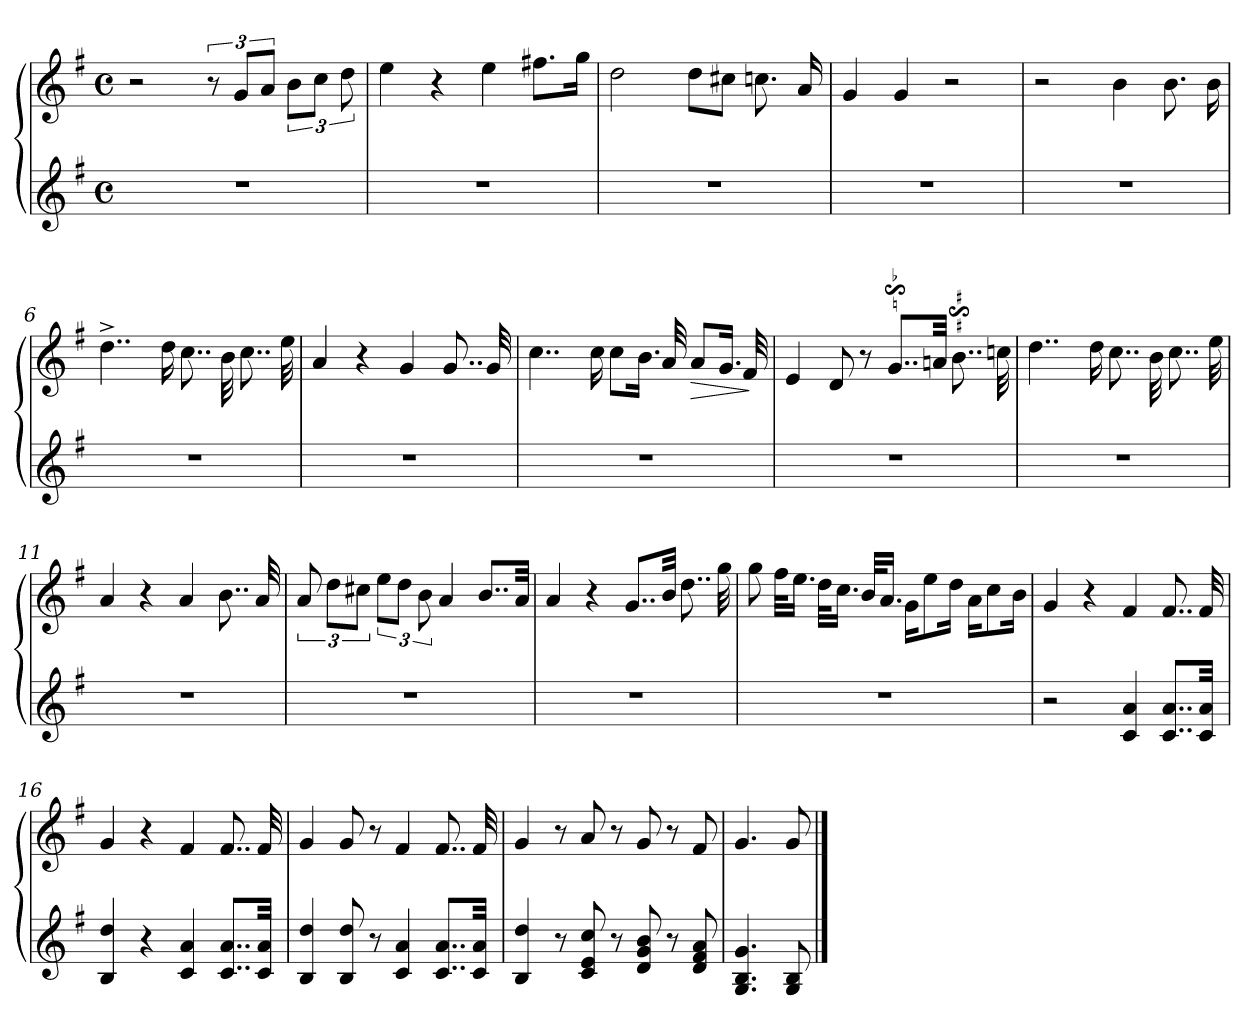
**kern	**kern	**dynam
*part1	*part1	*part1
*staff2	*staff1	*staff1/2
*clefG2	*clefG2	*
*k[f#]	*k[f#]	*
*M4/4	*M4/4	*
*met(c)	*met(c)	*
=1	=1	=1
1r	2r	Andante Récit.
.	12r	.
.	12gL	.
.	12aJ	.
.	12bL	.
.	12ccJ	.
.	12dd	.
=2	=2	=2
1r	4ee	.
.	4r	.
.	4ee	.
.	8.ff#XL	.
.	16ggJk	.
=3	=3	=3
1r	2dd	.
.	8ddL	.
.	8cc#XJ	.
.	8.ccn	.
.	16a	.
=4	=4	=4
1r	4g	.
.	4g	.
.	2r	.
=5	=5	=5
1r	2r	.
.	4b	.
.	8.b	.
.	16b	.
!!LO:LB:g=z
=6	=6	=6
1r	4..dd^	.
.	16dd	.
.	(8..cc	.
.	32b	.
.	8..cc	.
.	32ee	.
=7	=7	=7
1r	4a	.
.	4r	.
.	4g	.
.	8..g	.
.	32g	.
=8	=8	=8
1r	4..cc	.
.	16cc	.
.	8ccL	.
.	16.bJk	.
.	32a	.
!	!	!LO:HP:b
.	8aL	>
.	16.gJk	.
.	32f#	.
.	.	]
=9	=9	=9
1r	4e	.
.	8d	.
.	8r	.
.	8..gs$SsL	.
.	32aJkk	.
.	8..bs$sS	.
.	32cc	.
!!LO:LB:g=z
=10	=10	=10
1r	4..dd	.
.	16dd	.
.	(8..cc	.
.	32b	.
.	8..cc	.
.	32ee	.
=11	=11	=11
1r	4a	.
.	4r	.
.	4a	.
.	(8..b	.
.	32a	.
=12	=12	=12
1r	12a	.
.	12ddL	.
.	12cc#XJ	.
.	12eeL	.
.	12ddJ	.
.	12b	.
.	4a	.
.	(8..bL	.
.	32aJkk	.
=13	=13	=13
1r	4a	.
.	4r	.
.	8..gL	.
.	32bJkk	.
.	8..dd	.
.	32gg	.
!!LO:LB:g=z
=14	=14	=14
1r	8gg	.
.	32ff#KLL	.
.	16.eeJJ	.
.	32ddKLL	.
.	16.ccJJ	.
.	32bKLL	.
.	16.aJJ	.
.	16gKL	.
.	8ee	.
.	16ddJk	.
.	16aKL	.
.	8cc	.
.	16bJk	.
=15	=15	=15
2r	4g	.
.	4r	.
4c 4a	4f#	.
8..c/ 8..a/L	8..f#	.
32c/ 32a/Jkk	32f#	.
=16	=16	=16
4B 4dd	4g	.
4r	4r	.
4c 4a	4f#	.
8..c/ 8..a/L	8..f#	.
32c/ 32a/Jkk	32f#	.
=17	=17	=17
4B 4dd	4g	.
8B 8dd	8g	.
8r	8r	.
4c 4a	4f#	.
8..c/ 8..a/L	8..f#	.
32c/ 32a/Jkk	32f#	.
!!LO:LB:g=z
=18	=18	=18
4B 4dd	4g	.
8r	8r	.
8c 8e 8cc	8a	.
8r	8r	.
8d 8g 8b	8g	.
8r	8r	.
8d 8f# 8a	8f#	.
=19	=19	=19
4.G 4.B 4.g	4.g	.
8G 8B	8g	.
==	==	==
*-	*-	*-
